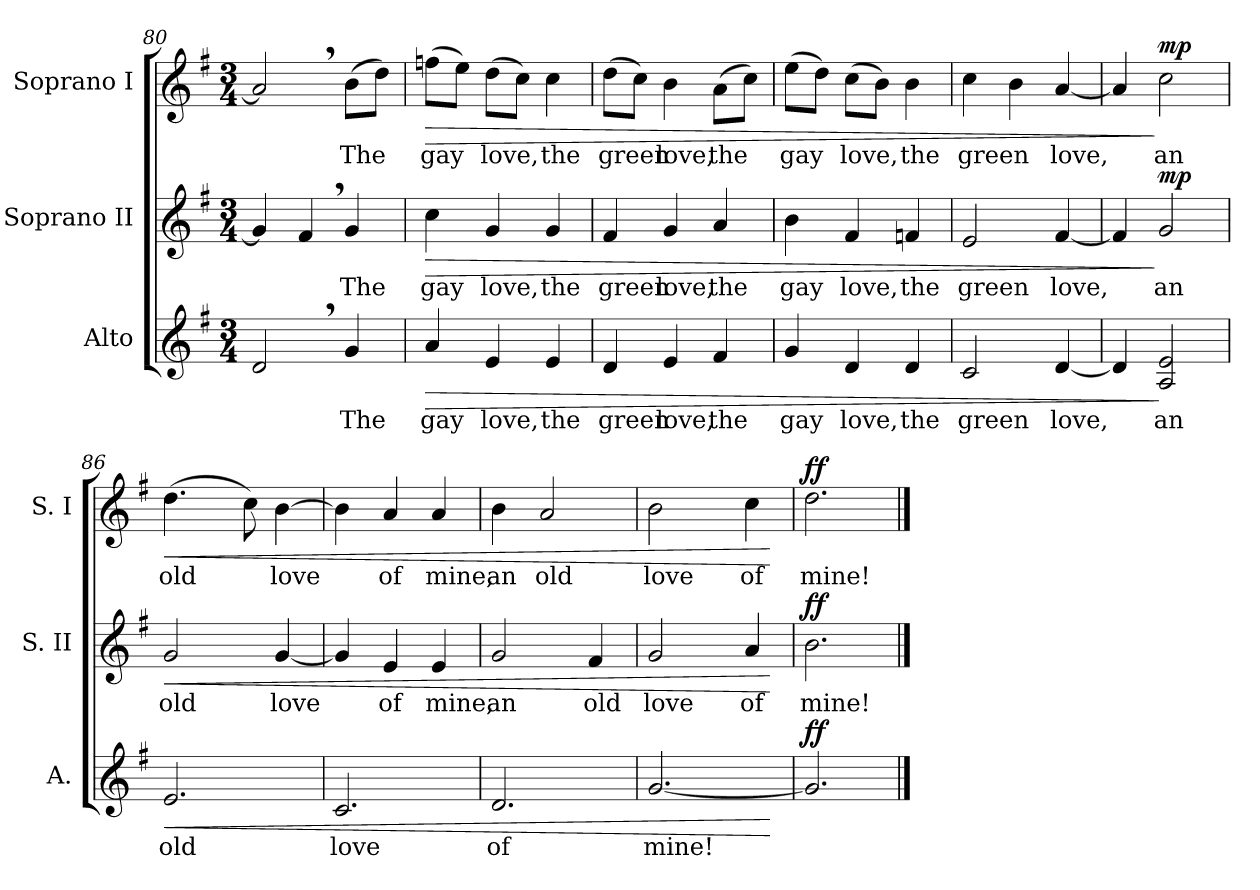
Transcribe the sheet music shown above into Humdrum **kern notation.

**kern	**text	**dynam	**kern	**text	**dynam	**kern	**text	**dynam
*part3	*part3	*part3	*part2	*part2	*part2	*part1	*part1	*part1
*staff3	*staff3	*staff3	*staff2	*staff2	*staff2	*staff1	*staff1	*staff1
*I"Alto	*	*	*I"Soprano II	*	*	*I"Soprano I	*	*
*I'A.	*	*	*I'S. II	*	*	*I'S. I	*	*
*clefG2	*	*	*clefG2	*	*	*clefG2	*	*
*k[f#]	*	*	*k[f#]	*	*	*k[f#]	*	*
*M3/4	*	*	*M3/4	*	*	*M3/4	*	*
=80	=80	=80	=80	=80	=80	=80	=80	=80
2d,/	.	.	4g/]	.	.	2a,/]	.	.
.	.	.	4f#,/	.	.	.	.	.
!	!LO:LY:b	!	!	!LO:LY:b	!	!	!LO:LY:b	!
4g/	The	.	4g/	The	.	(>8b\L	The	.
.	.	.	.	.	.	8dd\J)	.	.
=81	=81	=81	=81	=81	=81	=81	=81	=81
!	!LO:LY:b	!LO:HP:b	!	!LO:LY:b	!LO:HP:b	!	!LO:LY:b	!LO:HP:b
4a/	gay	>	4cc\	gay	>	(>8ffn\L	gay	>
.	.	.	.	.	.	8ee\J)	.	.
!	!LO:LY:b	!	!	!LO:LY:b	!	!	!LO:LY:b	!
4e/	love,	.	4g/	love,	.	(>8dd\L	love,	.
.	.	.	.	.	.	8cc\J)	.	.
!	!LO:LY:b	!	!	!LO:LY:b	!	!	!LO:LY:b	!
4e/	the	.	4g/	the	.	4cc\	the	.
=82	=82	=82	=82	=82	=82	=82	=82	=82
!	!LO:LY:b	!	!	!LO:LY:b	!	!	!LO:LY:b	!
4d/	green	.	4f#/	green	.	(>8dd\L	green	.
.	.	.	.	.	.	8cc\J)	.	.
!	!LO:LY:b	!	!	!LO:LY:b	!	!	!LO:LY:b	!
4e/	love,	.	4g/	love,	.	4b\	love,	.
!	!LO:LY:b	!	!	!LO:LY:b	!	!	!LO:LY:b	!
4f#/	the	.	4a/	the	.	(>8a\L	the	.
.	.	.	.	.	.	8cc\J)	.	.
=83	=83	=83	=83	=83	=83	=83	=83	=83
!	!LO:LY:b	!	!	!LO:LY:b	!	!	!LO:LY:b	!
4g/	gay	.	4b\	gay	.	(>8ee\L	gay	.
.	.	.	.	.	.	8dd\J)	.	.
!	!LO:LY:b	!	!	!LO:LY:b	!	!	!LO:LY:b	!
4d/	love,	.	4f#/	love,	.	(>8cc\L	love,	.
.	.	.	.	.	.	8b\J)	.	.
!	!LO:LY:b	!	!	!LO:LY:b	!	!	!LO:LY:b	!
4d/	the	.	4fn/	the	.	4b\	the	.
!!LO:LB:g=z
=84	=84	=84	=84	=84	=84	=84	=84	=84
!	!LO:LY:b	!	!	!LO:LY:b	!	!	!LO:LY:b	!
2c/	green	.	2e/	green	.	4cc\	green	.
.	.	.	.	.	.	4b\	.	.
!	!LO:LY:b	!	!	!LO:LY:b	!	!	!LO:LY:b	!
[4d/	love,	.	[4f#/	love,	.	[4a/	love,	.
=85	=85	=85	=85	=85	=85	=85	=85	=85
4d/]	.	.	4f#/]	.	.	4a/]	.	.
!	!LO:LY:b	!LO:DY:n=1:b	!	!LO:LY:b	!	!	!LO:LY:b	!
!	!	!LO:DY:n=2:b	!	!	!LO:DY:n=1:b	!	!	!LO:DY:n=1:b
2A/ 2e/	an	] mp mp	2g/	an	] mp	2cc\	an	] mp
=86	=86	=86	=86	=86	=86	=86	=86	=86
!	!	!	!	!	!	!LO:TX:a:B:t=Rit.	!	!
!	!LO:LY:b	!LO:HP:b	!	!LO:LY:b	!LO:HP:b	!	!LO:LY:b	!LO:HP:b
*	*	*	*	*	*	*^	*	*
2.e/	old	<	2g/	old	<	(>4.dd\	4ryy	old	<
*	*	*	*	*	*	*MM100	*	*	*
.	.	.	.	.	.	.	2ryy	.	.
.	.	.	.	.	.	8cc\)	.	.	.
!	!	!	!	!LO:LY:b	!	!	!	!LO:LY:b	!
.	.	.	[4g/	love	.	[4b\	.	love	.
=87	=87	=87	=87	=87	=87	=87	=87	=87	=87
!	!LO:LY:b	!	!	!	!	!	!	!	!
*	*	*	*	*	*	*v	*v	*	*
2.c/	love	.	4g/]	.	.	4b\]	.	.
*	*	*	*	*	*	*MM95	*	*
!	!	!	!	!LO:LY:b	!	!	!LO:LY:b	!
.	.	.	4e/	of	.	4a/	of	.
!	!	!	!	!LO:LY:b	!	!	!LO:LY:b	!
.	.	.	4e/	mine,	.	4a/	mine,	.
=88	=88	=88	=88	=88	=88	=88	=88	=88
!	!LO:LY:b	!	!	!LO:LY:b	!	!	!LO:LY:b	!
2.d/	of	.	2g/	an	.	4b\	an	.
*	*	*	*	*	*	*MM90	*	*
!	!	!	!	!	!	!	!LO:LY:b	!
.	.	.	.	.	.	2a/	old	.
!	!	!	!	!LO:LY:b	!	!	!	!
.	.	.	4f#/	old	.	.	.	.
=89	=89	=89	=89	=89	=89	=89	=89	=89
!	!LO:LY:b	!	!	!LO:LY:b	!	!	!LO:LY:b	!
*	*	*	*	*	*	*^	*	*
[2.g/	mine!	.	2g/	love	.	2b\	4ryy	love	.
*	*	*	*	*	*	*MM85	*	*	*
.	.	.	.	.	.	.	2ryy	.	.
!	!	!	!	!LO:LY:b	!	!	!	!LO:LY:b	!
.	.	.	4a/	of	.	4cc\	.	of	.
.	.	[	.	.	[	.	.	.	[
=90	=90	=90	=90	=90	=90	=90	=90	=90	=90
!	!	!LO:DY:b	!	!LO:LY:b	!LO:DY:b	!	!	!LO:LY:b	!LO:DY:b
*	*	*	*	*	*	*v	*v	*	*
2.g/]	.	ff	2.b\	mine!	ff	2.dd\	mine!	ff
==	==	==	==	==	==	==	==	==
*-	*-	*-	*-	*-	*-	*-	*-	*-
